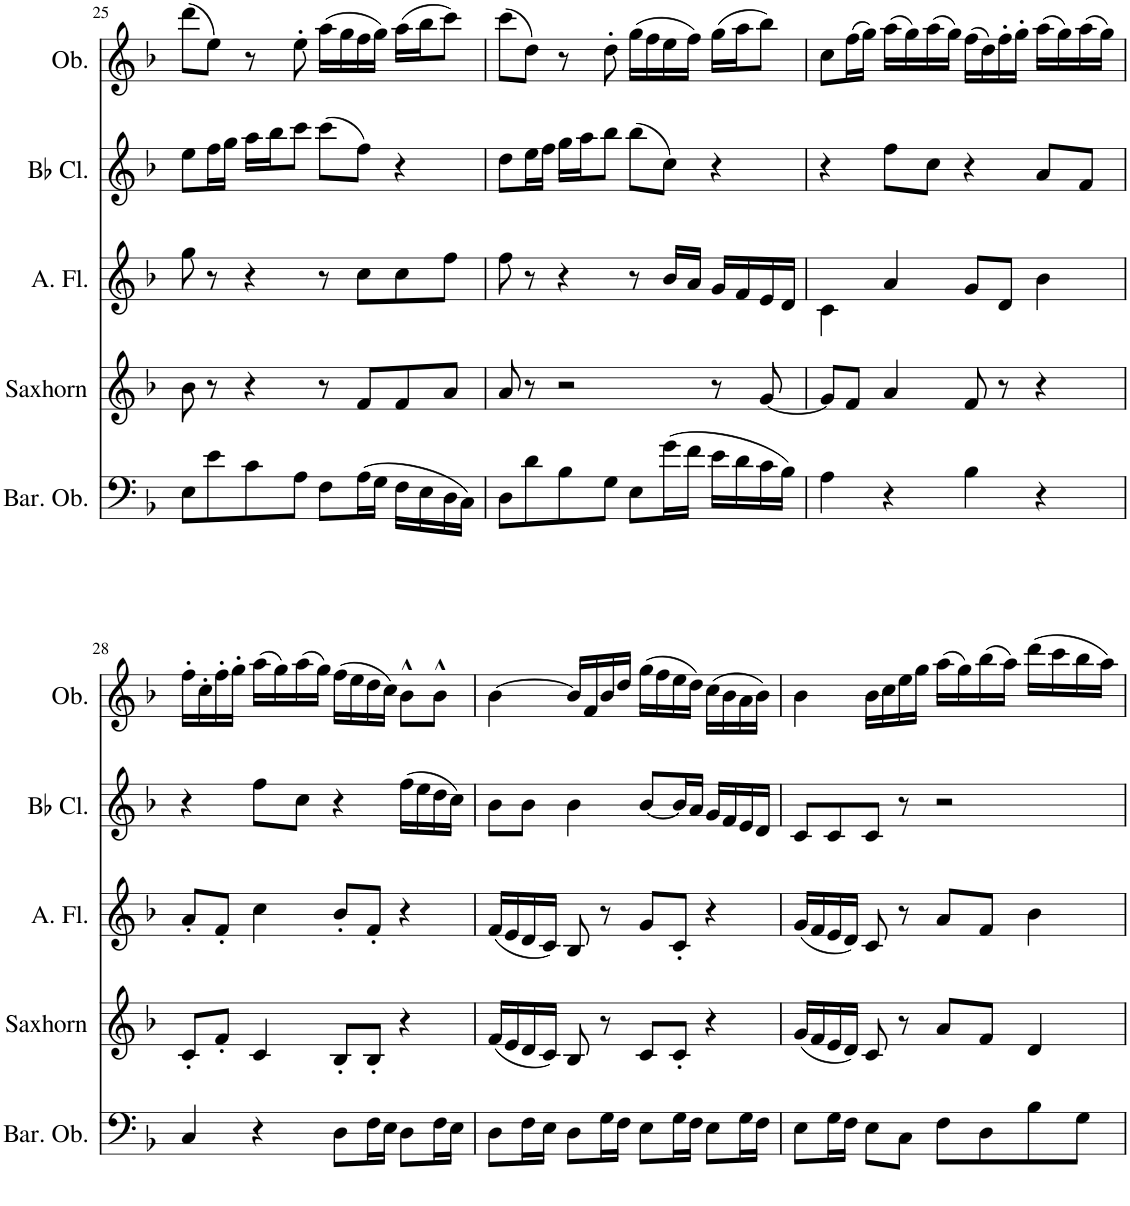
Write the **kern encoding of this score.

**kern	**kern	**kern	**kern	**kern
*part5	*part4	*part3	*part2	*part1
*staff5	*staff4	*staff3	*staff2	*staff1
*I"Baritone Oboe	*I"Saxhorn	*I"Alto Flute	*I"Bb Clarinet	*I"Oboe
*I'Bar. Ob.	*I'Saxhorn	*I'A. Fl.	*I'Bb Cl.	*I'Ob.
!!LO:PB:g=z
*clefF4	*clefG2	*clefG2	*clefG2	*clefG2
*	*ITrd4c7	*	*ITrd1c2	*
*k[b-]	*k[b-]	*k[b-]	*k[b-]	*k[b-]
*M4/4	*M4/4	*M4/4	*M4/4	*M4/4
*met(c)	*met(c)	*met(c)	*met(c)	*met(c)
=25	=25	=25	=25	=25
8E\L	8b-\	8gg\	8ee\L	(8ddd\L
8e\	8r	8r	16ff\L	8ee\J)
.	.	.	16gg\JJ	.
8c\	4r	4r	16aa\LL	8r
.	.	.	16bb-\J	.
8A\J	.	.	8ccc\J	8ee'\
8F\L	8r	8r	(8ccc\L	(16aa\LL
.	.	.	.	16gg\
(16A\L	8f/L	8cc\L	8ff\J)	16ff\
16G\JJ	.	.	.	16gg\JJ)
16F\LL	8f/	8cc\	4r	(16aa\LL
16E\	.	.	.	16bb-\J
16D\	8a/J	8ff\J	.	8ccc\J)
16C\JJ)	.	.	.	.
=26	=26	=26	=26	=26
8D\L	8a/	8ff\	8dd\L	(8ccc\L
8d\	8r	8r	16ee\L	8dd\J)
.	.	.	16ff\JJ	.
8B-\	2r	4r	16gg\LL	8r
.	.	.	16aa\J	.
8G\J	.	.	8bb-\J	8dd'\
8E\L	.	8r	(8bb-\L	(16gg\LL
.	.	.	.	16ff\
(16g\L	.	16b-/LL	8cc\J)	16ee\
16f\JJ	.	16a/JJ	.	16ff\JJ)
16e\LL	8r	16g/LL	4r	(16gg\LL
16d\	.	16f/	.	16aa\J
16c\	[8g/	16e/	.	8bb-\J)
16B-\JJ)	.	16d/JJ	.	.
=27	=27	=27	=27	=27
4A\	8g/L]	4c\	4r	8cc\L
.	8f/J	.	.	(16ff\L
.	.	.	.	16gg\JJ)
4r	4a/	4a/	8ff\L	(16aa\LL
.	.	.	.	16gg\)
.	.	.	8cc\J	(16aa\
.	.	.	.	16gg\JJ)
4B-\	8f/	8g/L	4r	(16ff\LL
.	.	.	.	16dd\)
.	8r	8d/J	.	16ff'\
.	.	.	.	16gg'\JJ
4r	4r	4b-\	8a/L	(16aa\LL
.	.	.	.	16gg\)
.	.	.	8f/J	(16aa\
.	.	.	.	16gg\JJ)
!!LO:LB:g=z
=28	=28	=28	=28	=28
4C/	8c'/L	8a'/L	4r	16ff'\LL
.	.	.	.	16cc'\
.	8f'/J	8f'/J	.	16ff'\
.	.	.	.	16gg'\JJ
4r	4c/	4cc\	8ff\L	(16aa\LL
.	.	.	.	16gg\)
.	.	.	8cc\J	(16aa\
.	.	.	.	16gg\JJ)
8D\L	8B-'/L	8b-'/L	4r	(16ff\LL
.	.	.	.	16ee\
16F\L	8B-'/J	8f'/J	.	16dd\
16E\JJ	.	.	.	16cc\JJ)
8D\L	4r	4r	(16ff\LL	8b-^^\L
.	.	.	16ee\	.
16F\L	.	.	16dd\	8b-^^\J
16E\JJ	.	.	16cc\JJ)	.
=29	=29	=29	=29	=29
8D\L	(16f/LL	(16f/LL	8b-\L	[4b-\
.	16e/	16e/	.	.
16F\L	16d/	16d/	8b-\J	.
16E\JJ	16c/JJ)	16c/JJ)	.	.
8D\L	8B-/	8B-/	4b-\	16b-/LL]
.	.	.	.	16f/
16G\L	8r	8r	.	16b-/
16F\JJ	.	.	.	16dd/JJ
8E\L	8c/L	8g/L	[8b-/L	(16gg\LL
.	.	.	.	16ff\
16G\L	8c'/J	8c'/J	16b-/L]	16ee\
16F\JJ	.	.	16a/JJ	16dd\JJ)
8E\L	4r	4r	16g/LL	(16cc\LL
.	.	.	16f/	16b-\
16G\L	.	.	16e/	16a\
16F\JJ	.	.	16d/JJ	16b-\JJ)
=30	=30	=30	=30	=30
8E\L	(16g/LL	(16g/LL	8c/L	4b-\
.	16f/	16f/	.	.
16G\L	16e/	16e/	8c/	.
16F\JJ	16d/JJ)	16d/JJ)	.	.
8E\L	8c/	8c/	8c/J	16b-\LL
.	.	.	.	16cc\
8C\J	8r	8r	8r	16ee\
.	.	.	.	16gg\JJ
8F\L	8a/L	8a/L	2r	(16aa\LL
.	.	.	.	16gg\)
8D\	8f/J	8f/J	.	(16bb-\
.	.	.	.	16aa\JJ)
8B-\	4d/	4b-\	.	(16ddd\LL
.	.	.	.	16ccc\
8G\J	.	.	.	16bb-\
.	.	.	.	16aa\JJ)
=	=	=	=	=
*-	*-	*-	*-	*-
